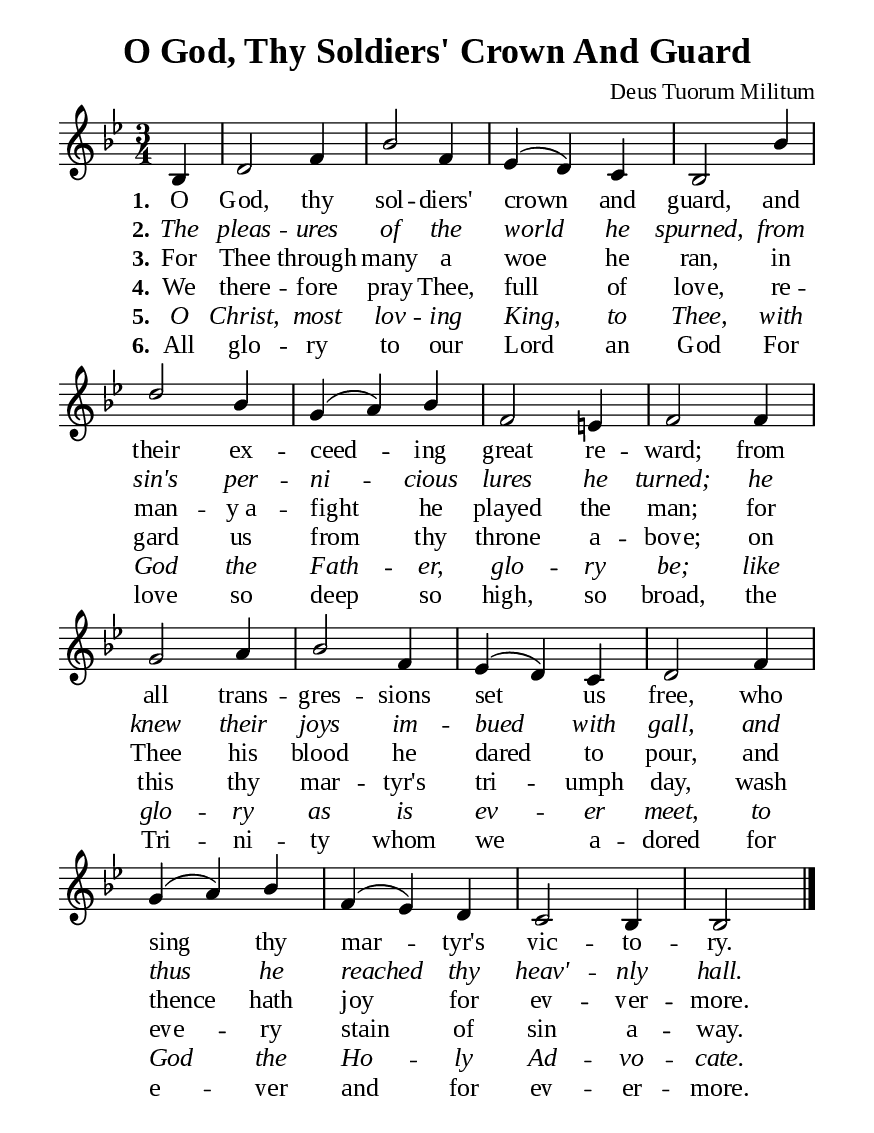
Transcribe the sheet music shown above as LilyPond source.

\version "2.18.2"

\header {
  title = "O God, Thy Soldiers' Crown And Guard"
  composer = "Deus Tuorum Militum"
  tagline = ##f
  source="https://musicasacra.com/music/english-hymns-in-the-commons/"
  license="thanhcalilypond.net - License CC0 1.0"
}

global= {
  \key bes \major
  \time 3/4
  \override Score.BarNumber.break-visibility = ##(#f #f #f)
  \override Lyrics.LyricSpace.minimum-distance = #3.0
}

\paper {
  #(set-paper-size "a5")
  top-margin = 10\mm
  bottom-margin = 10\mm
  left-margin = 10\mm
  right-margin = 10\mm
  indent = #0
  #(define fonts
	 (make-pango-font-tree "Liberation Serif"
	 		       "Liberation Serif"
			       "Liberation Serif"
			       (/ 20 20)))
}

printItalic = \with {
  \override LyricText.font-shape = #'italic
}

% Verse music
musicVerseSoprano = \relative c' {
                    \partial 4 bes4 |
  %{	01	%} d2 f4 |
  %{	02	%} bes2 f4 |
  %{	03	%} ees (d) c |
  %{	04	%} bes2 bes'4 |
  %{	05	%} d2 bes4 |
  %{	06	%} g (a) bes |
  %{	07	%} f2 e!4 |
  %{	08	%} f2 f4 |
  %{	09	%} g2 a4 |
  %{	10	%} bes2 f4 |
  %{	11	%} ees4 (d) c |
  %{	12	%} d2 f4 |
  %{	13	%} g (a) bes |
  %{	14	%} f (ees) d |
  %{	15	%} c2 bes4 |
  %{	16	%} bes2 \bar "|."
}

% Verse lyrics
verseOne = \lyricmode {
  \set stanza = #"1."
  O God, thy sol -- diers' crown and guard,
  and their ex -- ceed -- ing great re -- ward;
  from all trans -- gres -- sions set us free,
  who sing thy mar -- tyr's vic -- to -- ry.
}

verseTwo = \lyricmode {
  \set stanza = #"2."
  The pleas -- ures of the world he spurned,
  from sin's per -- ni -- cious lures he turned;
  he knew their joys im -- bued with gall,
  and thus he reached thy heav' -- nly hall.
}

verseThree = \lyricmode {
  \set stanza = #"3."
  For Thee through many a woe he ran,
  in man -- y_a -- fight he played the man;
  for Thee his blood he dared to pour,
  and thence hath joy for ev -- ver -- more.
}

verseFour = \lyricmode {
  \set stanza = #"4."
  We there -- fore pray Thee, full of love,
  re -- gard us from thy throne a -- bove;
  on this thy mar -- tyr's tri -- umph day,
  wash eve -- ry stain of sin a -- way.
}

verseFive = \lyricmode {
  \set stanza = #"5."
  O Christ, most lov -- ing King,
  to Thee, with God the Fath -- er, glo -- ry be;
  like glo -- ry as is ev -- er meet,
  to God the Ho -- ly Ad -- vo -- cate.
}

verseSix = \lyricmode {
  \set stanza = #"6."
  All glo -- ry to our Lord an God
  For love so deep so high,
  so broad, the Tri -- ni -- ty
  whom we a -- dored for e -- ver
  and for ev -- er -- more.
}

% Layout
\score {
    \new ChoirStaff <<
      \new Staff <<
        \clef "treble"
        \new Voice = "sopranos" { \global \stemUp \slurUp \musicVerseSoprano }
      >>
      \new Lyrics \lyricsto sopranos \verseOne
      \new Lyrics \printItalic \lyricsto sopranos \verseTwo
      \new Lyrics \lyricsto sopranos \verseThree
      \new Lyrics \lyricsto sopranos \verseFour
      \new Lyrics \printItalic \lyricsto sopranos \verseFive
      \new Lyrics \lyricsto sopranos \verseSix
    >>
}
